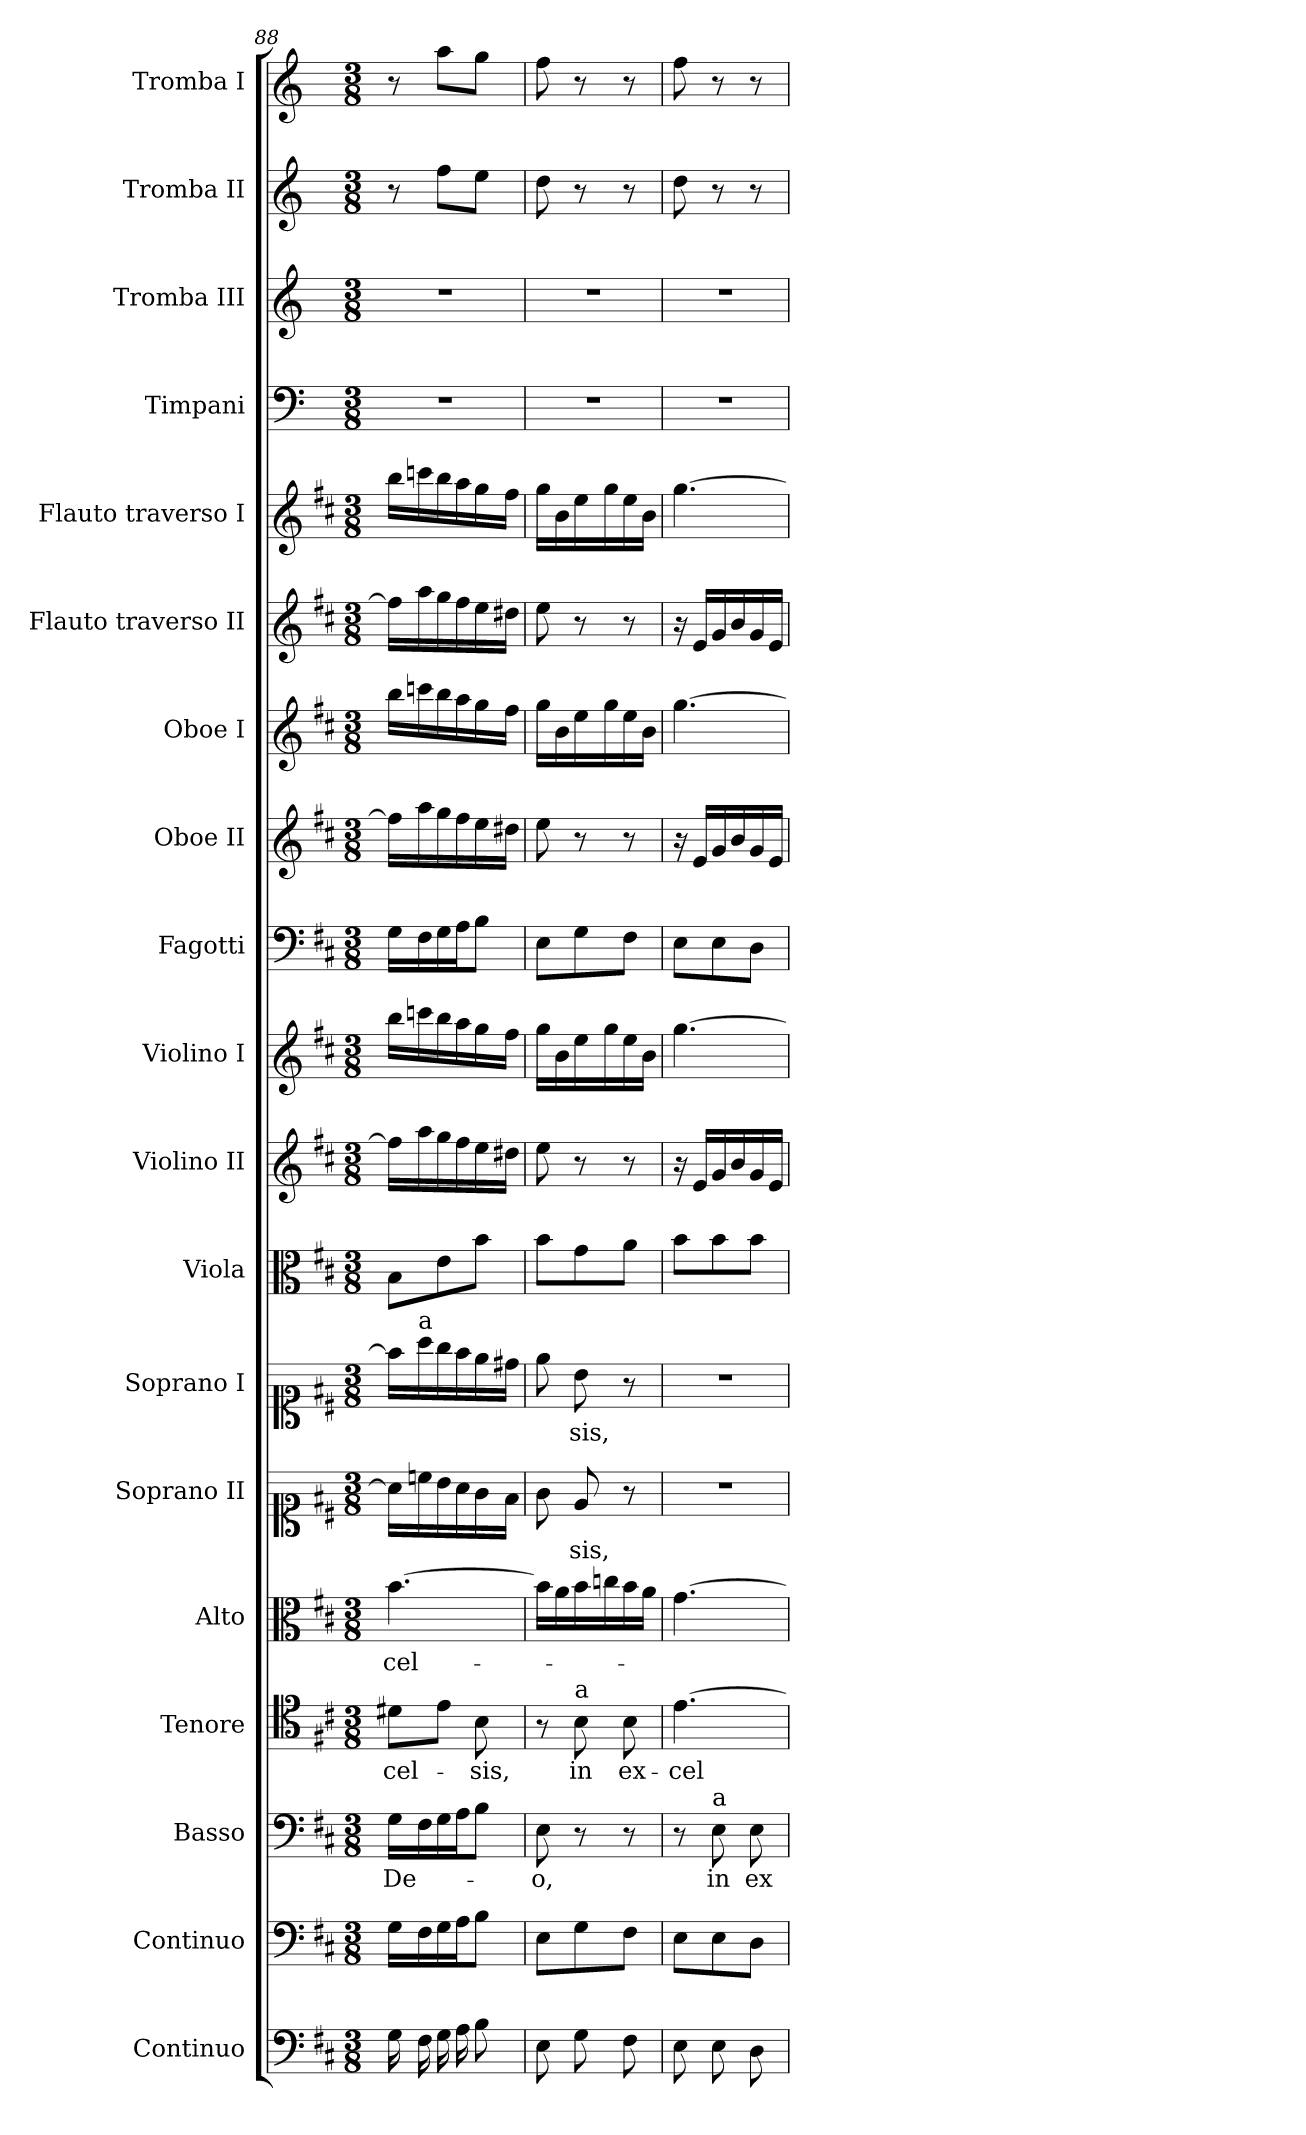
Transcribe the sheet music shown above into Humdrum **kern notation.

**kern	**kern	**kern	**text	**kern	**text	**kern	**text	**kern	**text	**kern	**text	**kern	**kern	**kern	**kern	**kern	**kern	**kern	**kern	**kern	**kern	**kern	**kern
*part19	*part18	*part17	*part17	*part16	*part16	*part15	*part15	*part14	*part14	*part13	*part13	*part12	*part11	*part10	*part9	*part8	*part7	*part6	*part5	*part4	*part3	*part2	*part1
*staff19	*staff18	*staff17	*staff17	*staff16	*staff16	*staff15	*staff15	*staff14	*staff14	*staff13	*staff13	*staff12	*staff11	*staff10	*staff9	*staff8	*staff7	*staff6	*staff5	*staff4	*staff3	*staff2	*staff1
*I"Continuo	*I"Continuo	*I"Basso	*	*I"Tenore	*	*I"Alto	*	*I"Soprano II	*	*I"Soprano I	*	*I"Viola	*I"Violino II	*I"Violino I	*I"Fagotti	*I"Oboe II	*I"Oboe I	*I"Flauto traverso II	*I"Flauto traverso I	*I"Timpani	*I"Tromba III	*I"Tromba II	*I"Tromba I
*I'Cont.	*I'Cont.	*I'B.	*	*I'T.	*	*I'A.	*	*I'S. II	*	*I'S. I	*	*I'Vla.	*I'Vln. II	*I'Vln. I	*I'Fgt.	*I'Ob. II	*I'Ob. I	*I'Fl. trv. II	*I'Fl. trv. I	*I'Timp.	*I'Tr. III	*I'Tr. II	*I'Tr. I
*clefF4	*clefF4	*clefF4	*	*clefC4	*	*clefC3	*	*clefC1	*	*clefC1	*	*clefC3	*clefG2	*clefG2	*clefF4	*clefG2	*clefG2	*clefG2	*clefG2	*clefF4	*clefG2	*clefG2	*clefG2
*	*	*	*	*	*	*	*	*	*	*	*	*	*	*	*	*	*	*	*	*ITrd-1c-2	*ITrd-1c-2	*ITrd-1c-2	*ITrd-1c-2
*k[f#c#]	*k[f#c#]	*k[f#c#]	*	*k[f#c#]	*	*k[f#c#]	*	*k[f#c#]	*	*k[f#c#]	*	*k[f#c#]	*k[f#c#]	*k[f#c#]	*k[f#c#]	*k[f#c#]	*k[f#c#]	*k[f#c#]	*k[f#c#]	*k[f#c#]	*k[f#c#]	*k[f#c#]	*k[f#c#]
*M3/8	*M3/8	*M3/8	*	*M3/8	*	*M3/8	*	*M3/8	*	*M3/8	*	*M3/8	*M3/8	*M3/8	*M3/8	*M3/8	*M3/8	*M3/8	*M3/8	*M3/8	*M3/8	*M3/8	*M3/8
=88	=88	=88	=88	=88	=88	=88	=88	=88	=88	=88	=88	=88	=88	=88	=88	=88	=88	=88	=88	=88	=88	=88	=88
16G	16G\LL	16G\LL	De-	8d#X\L	-cel-	[4.b\	-cel-	16a\LL]	.	16ff#\LL]	.	8B\L	16ff#\LL]	16bb\LL	16G\LL	16ff#\LL]	16bb\LL	16ff#\LL]	16bb\LL	4.r	4.r	8r	8r
!	!	!	!	!	!	!	!	!	!	!LO:TX:a:t=a	!	!	!	!	!	!	!	!	!	!	!	!	!
16F#	16F#\	16F#\	.	.	.	.	.	16ccn\	.	16aa\	.	.	16aa\	16cccn\	16F#\	16aa\	16cccn\	16aa\	16cccn\	.	.	.	.
16G	16G\	16G\	.	8e\J	.	.	.	16b\	.	16gg\	.	8e\	16gg\	16bb\	16G\	16gg\	16bb\	16gg\	16bb\	.	.	8gg\L	8bb\L
16A	16A\J	16A\J	.	.	.	.	.	16a\	.	16ff#\	.	.	16ff#\	16aa\	16A\J	16ff#\	16aa\	16ff#\	16aa\	.	.	.	.
8B	8B\J	8B\J	.	8B\	-sis,	.	.	16g\	.	16ee\	.	8b\J	16ee\	16gg\	8B\J	16ee\	16gg\	16ee\	16gg\	.	.	8ff#\J	8aa\J
.	.	.	.	.	.	.	.	16f#\JJ	.	16dd#X\JJ	.	.	16dd#X\JJ	16ff#\JJ	.	16dd#X\JJ	16ff#\JJ	16dd#X\JJ	16ff#\JJ	.	.	.	.
=89	=89	=89	=89	=89	=89	=89	=89	=89	=89	=89	=89	=89	=89	=89	=89	=89	=89	=89	=89	=89	=89	=89	=89
8E	8E\L	8E\	-o,	8r	.	16b\LL]	.	8g\	.	8ee\	.	8b\L	8ee\	16gg\LL	8E\L	8ee\	16gg\LL	8ee\	16gg\LL	4.r	4.r	8ee\	8gg\
.	.	.	.	.	.	16a\	.	.	.	.	.	.	.	16b\	.	.	16b\	.	16b\	.	.	.	.
!	!	!	!	!LO:TX:a:t=a	!	!	!	!	!	!	!	!	!	!	!	!	!	!	!	!	!	!	!
8G	8G\	8r	.	8B\	in	16b\	.	8e/	-sis,	8b\	-sis,	8g\	8r	16ee\	8G\	8r	16ee\	8r	16ee\	.	.	8r	8r
.	.	.	.	.	.	16ccn\	.	.	.	.	.	.	.	16gg\	.	.	16gg\	.	16gg\	.	.	.	.
8F#	8F#\J	8r	.	8B\	ex-	16b\	.	8r	.	8r	.	8a\J	8r	16ee\	8F#\J	8r	16ee\	8r	16ee\	.	.	8r	8r
.	.	.	.	.	.	16a\JJ	.	.	.	.	.	.	.	16b\JJ	.	.	16b\JJ	.	16b\JJ	.	.	.	.
=90	=90	=90	=90	=90	=90	=90	=90	=90	=90	=90	=90	=90	=90	=90	=90	=90	=90	=90	=90	=90	=90	=90	=90
8E	8E\L	8r	.	[4.e\	-cel-	[4.g\	.	4.r	.	4.r	.	8b\L	16r	[4.gg\	8E\L	16r	[4.gg\	16r	[4.gg\	4.r	4.r	8ee\	8gg\
.	.	.	.	.	.	.	.	.	.	.	.	.	16e/LL	.	.	16e/LL	.	16e/LL	.	.	.	.	.
!	!	!LO:TX:a:t=a	!	!	!	!	!	!	!	!	!	!	!	!	!	!	!	!	!	!	!	!	!
8E	8E\	8E\	in	.	.	.	.	.	.	.	.	8b\	16g/	.	8E\	16g/	.	16g/	.	.	.	8r	8r
.	.	.	.	.	.	.	.	.	.	.	.	.	16b/	.	.	16b/	.	16b/	.	.	.	.	.
8D	8D\J	8E\	ex-	.	.	.	.	.	.	.	.	8b\J	16g/	.	8D\J	16g/	.	16g/	.	.	.	8r	8r
.	.	.	.	.	.	.	.	.	.	.	.	.	16e/JJ	.	.	16e/JJ	.	16e/JJ	.	.	.	.	.
=	=	=	=	=	=	=	=	=	=	=	=	=	=	=	=	=	=	=	=	=	=	=	=
*-	*-	*-	*-	*-	*-	*-	*-	*-	*-	*-	*-	*-	*-	*-	*-	*-	*-	*-	*-	*-	*-	*-	*-
